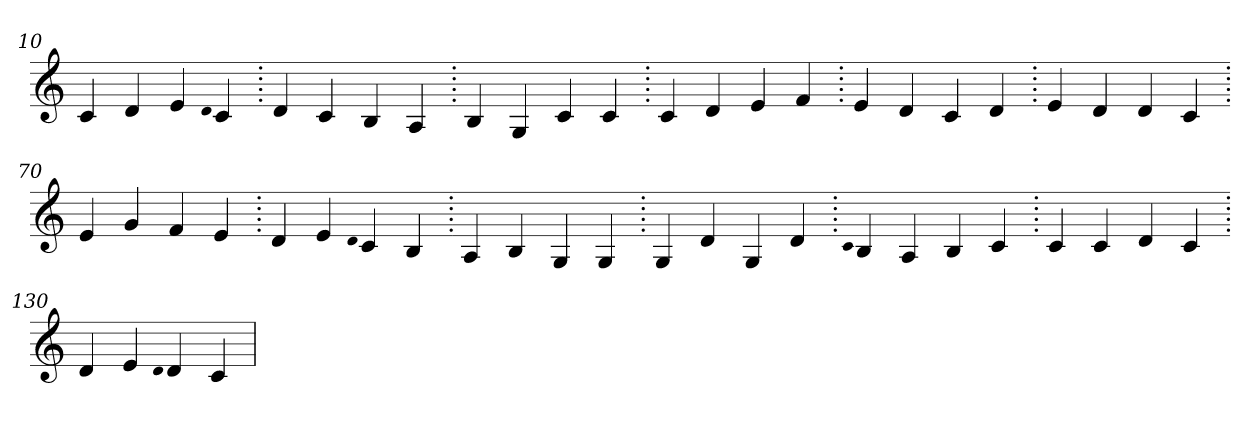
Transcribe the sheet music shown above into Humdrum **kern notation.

**kern
*part1
*staff1
*clefG2
=10.
4c
4d
4e
qqd
4c
=20.
4d
4c
4B
4A
=30.
4B
4G
4c
4c
=40.
4c
4d
4e
4f
=50.
4e
4d
4c
4d
=60.
4e
4d
4d
4c
=70.
4e
4g
4f
4e
=80.
4d
4e
qqd
4c
4B
=90.
4A
4B
4G
4G
=100.
4G
4d
4G
4d
=110.
qqc
4B
4A
4B
4c
=120.
4c
4c
4d
4c
=130.
4d
4e
qqd
4d
4c
=
*-
